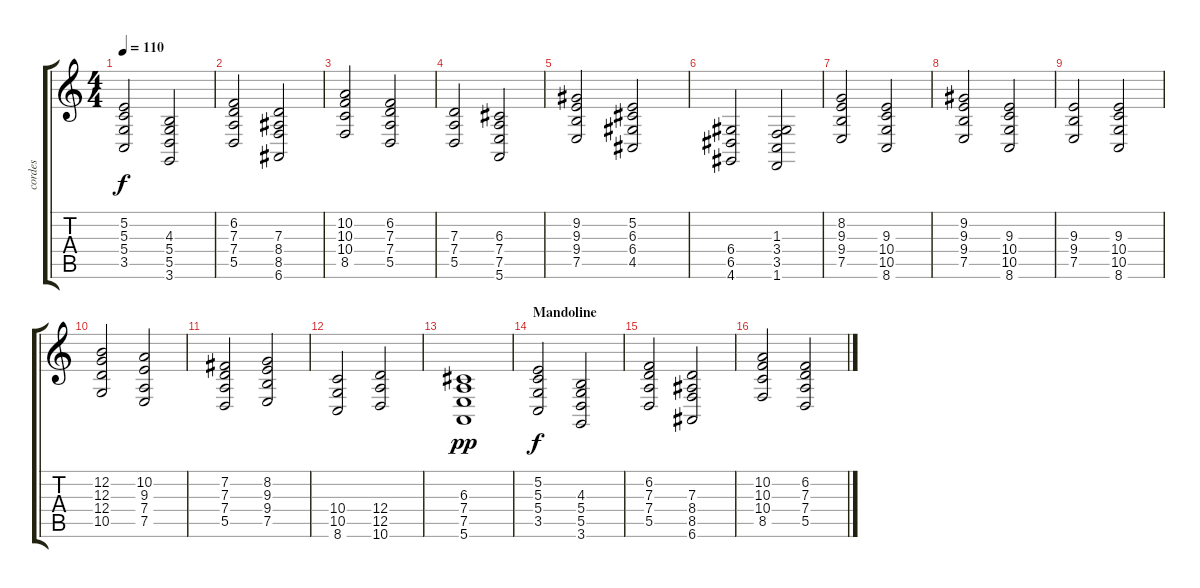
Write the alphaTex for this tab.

\track ("cordes" "cordes") {instrument stringensemble1}
\staff {score tabs}
\tuning (E4 B3 G3 D3 A2 E2) {hide}
\ts (4 4)
\tempo 110
\clef g2
\ks c
(5.2 5.3 5.4 3.5).2{dy f} (4.3 5.4 5.5 3.6).2 |
(6.2 7.3 7.4 5.5).2 (7.3 8.4 8.5 6.6).2 |
(10.2 10.3 10.4 8.5).2 (6.2 7.3 7.4 5.5).2 |
(7.3 7.4 5.5).2 (6.3 7.4 7.5 5.6).2 |
(9.2 9.3 9.4 7.5).2 (5.2 6.3 6.4 4.5).2 |
(6.4 6.5 4.6).2 (1.3 3.4 3.5 1.6).2 |
(8.2 9.3 9.4 7.5).2 (9.3 10.4 10.5 8.6).2 |
(9.2 9.3 9.4 7.5).2 (9.3 10.4 10.5 8.6).2 |
(9.3 9.4 7.5).2 (9.3 10.4 10.5 8.6).2 |
(12.2 12.3 12.4 10.5).2 (10.2 9.3 7.4 7.5).2 |
(7.2 7.3 7.4 5.5).2 (8.2 9.3 9.4 7.5).2 |
(10.4 10.5 8.6).2 (12.4 12.5 10.6).2 |
(6.3 7.4 7.5 5.6).1{dy pp} |
\section ("" "Mandoline")
(5.2 5.3 5.4 3.5).2{dy f} (4.3 5.4 5.5 3.6).2 |
(6.2 7.3 7.4 5.5).2 (7.3 8.4 8.5 6.6).2 |
(10.2 10.3 10.4 8.5).2 (6.2 7.3 7.4 5.5).2
